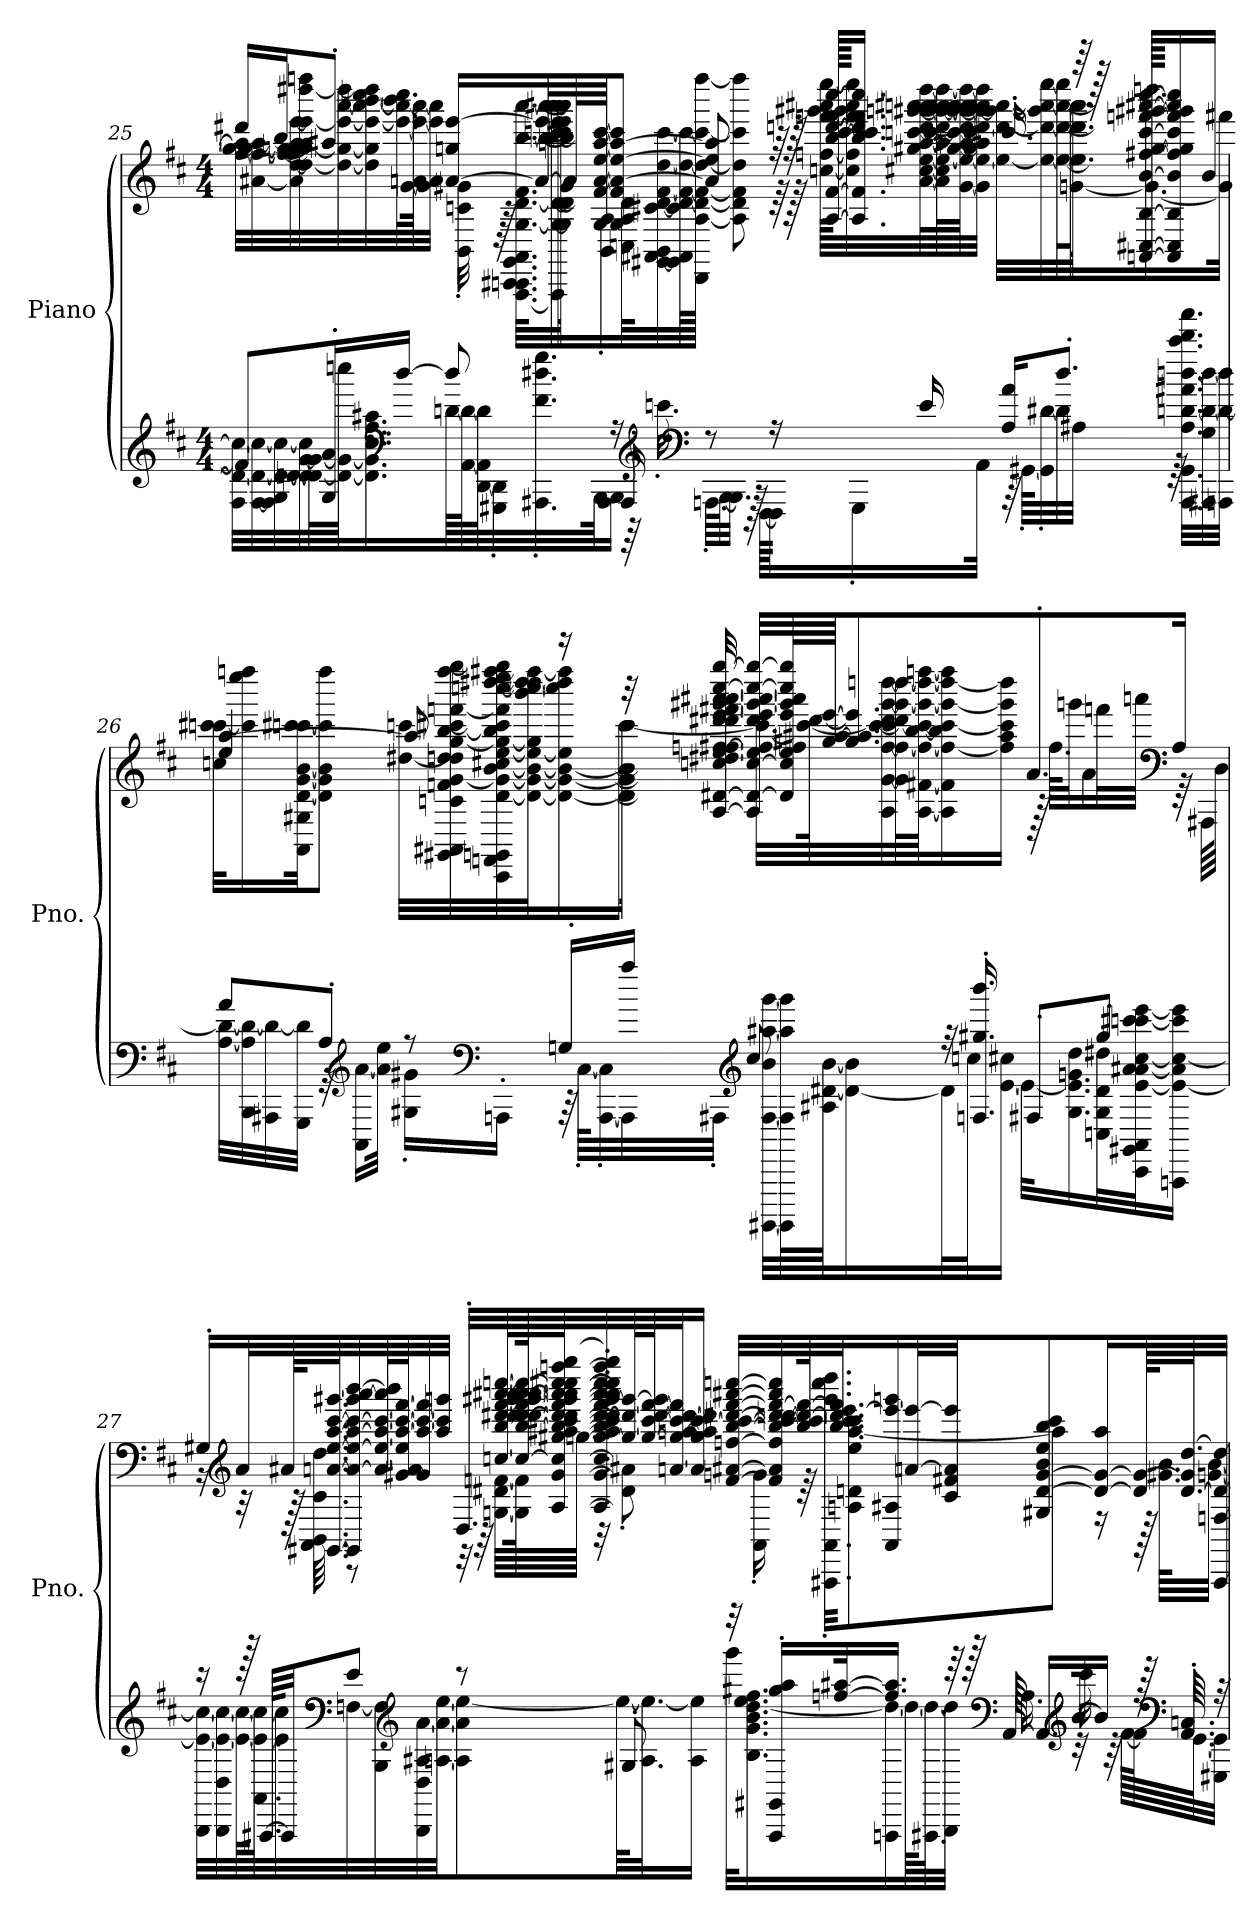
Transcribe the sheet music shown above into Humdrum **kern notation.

**kern	**kern
*part1	*part1
*staff2	*staff1
*I"Piano	*
*I'Pno.	*
!!LO:PB:g=z
*clefG2	*clefG2
*k[f#c#]	*k[f#c#]
*M4/4	*M4/4
=25	=25
*^	*^
8f#/L]	32F#\ 32d#\_ 32cc#\_LLL	16ddd#X/LL	32ff#\_ 32gg#\_ 32aa#\_LLL
.	[32F#\ 32d#\_ 32cc#\_	.	[32a#X\ 32ff#\_ 32gg#\_ 32aa#\_
.	32F#\] 32G\ 32d#\_ 32cc#\_	16bb/J	32a#\] [32dd\ 32ff#\_ [32ggn\ 32gg#\_ 32aa#\_ [32eee\
.	[32dn\ 32d#\] [32g\ 32cc#\]	.	32dd\_ 32ff#\] 32gg\_ 32gg#\] 32aa#\] 32eee\_ [32dddd#X\ 32ffffn\
16G/' 16a/'L	64d\_ 64g\_L	8aa#X'/J	32dd\_ 32gg\_ 32eee\_ [32aaa\ 32dddd#\_
.	64d\_ 64g\_ 64ccccn\JJ	.	.
.	16.d\] 16.g\] 16.cc#\ 16.ff#\ 16.aa#X\	.	32dd\] 32gg\] 32eee\_ 32aaa\_ [32bbb\ [32ccccn\ 32dddd#\]
*clefF4	*	*	*
[16dd/JJ	.	.	64.eee\_ 64.aaa\_ 64.bbb\] 64.cccc\]L
.	.	.	[128g\ [128an\ 128eee\_ 128aaa\_JK
.	.	.	32g\] 32a\] 32eee\] 32aaa\]JJJ
8dd/]	[128dn\LLL	[16a/ 16ggn/ [16eee/LL	32BB\' 32cn\' 32g#X\'
.	[128AA\ 128d\_J	.	.
.	[64DD\ 64AA\] 64d\]J	.	.
.	32GGG#X\' 32DD\]'	.	128r
.	.	.	[64.AAA\ 64.CCn\ 64.CC#X\ 64.GG\ 64.AA\ [64.G\ [64.d\ 64.f#\ [64.bb\ [64.aaa\KLLL
.	32.AAA#X\' 32.f#\' 32.dd#X\' 32.gg\'	32a/_ 32eee/]L	32AAA\] 32G\_ 32d\_ 32bb\_ [32cccn\ [32eee\ 32aaa\_ [32aaa#X\
.	.	64a/L]	64G\] 64d\_ 64bb\_ 64ccc\] 64eee\] 64aaa\] 64aaa#\]L
.	[64BBB\JK	[64G/ [64f#/ [64a/ [64ee/ [64aan/ [64ccc#X/JJJ	64d\] 64g#\ 64bb\]JJ
16r	16AAA#\ 16BBB\]JJ	8G/] 8f#/] 8a/_ 8ee/_ 8aa/_ 8ccc#/]J	16BB\' 16A\'
16AAA#'/	64r	.	64Cn\ 64A\ 64d\KL
*clefG2	*	*	*
.	32.cccn'\	.	[32GG#X\ [32AA#X\ 32BB\ [32c#X\ [32d\ [32f#\ [32dd\ [32ccc#\
.	.	.	128GG#\] 128AA#\] 128c#\] 128d\_ 128f#\_ 128dd\_ 128ccc#\_LL
.	.	.	128DD\ [128A\ 128d\_ 128f#\_ 128dd\_ 128ccc#\_ [128ffff\JJJJJ
*clefF4	*	*	*
8r	32.AAAn'\LLL	8a/] 8ee/] 8aa/]	8A\] 8d\] 8f#\] 8dd\] 8ccc#\] 8ffff\]
.	[64BBB\K	.	.
.	32.BBB\JJJ]	.	.
.	128r	.	.
.	[128FFF#\KKLLL	.	.
16r	32FFF#\J]	64r	64r
.	.	128r	128r
.	.	[128A/ [128f#/ [128bb/ [128ccc#/ [128dddn/ [128fff#/ [128cccc/KKKLL	[128ccn\ [128ffn\ [128fffn\ [128ggg#X\ [128aaa#X\ [128eeee\KKLLL
.	16GGG#'\	16.A/] 16.f#/] 16.bb/] 16.ccc#/] 16.ddd/] 16.fff#/] 16.cccc/]JJ	32cc\] 32ff\] 32fff\] 32ggg#\] 32aaa#\] 32eeee\]
16e/	.	.	[64a\ [64cc#X\ [64ee\ 64gg#X\ [64aa\ [64cccn\ [64ddd#X\ [64gggn\ [64ggg#X\ [64aaan\ [64aaa#X\ [64dddd#\L
.	.	.	128a\] 128cc#\] 128ee\_ 128aa\] 128ccc\_ 128ddd#\_ 128ggg\_ 128ggg#\_ 128aaa\_ 128aaa#\_ 128dddd#\_L
.	.	.	[128g#\ 128ee\_ [128gg#\ [128aa#X\ 128ccc\_ 128ddd#\_ 128ggg\_ 128ggg#\_ 128aaa\_ 128aaa#\_ 128dddd#\_JJ
.	32AA\JJk	.	32g#\] 32ee\_ 32gg#\] 32aa#\] 32ccc\] 32ddd#\_ 32ggg\_ 32ggg#\] 32aaa\_ 32aaa#\] 32dddd#\]JJJ
16A/ 16a/KL	64r	16.ccc#X'/	32ee\_ 32ddd#\_ 32ggg\_ 32aaa\_LLL
.	[64GG#X'\KLLL	.	.
.	32GG#\]' [32d#X\'	.	32ee\_ 32ddd#\_ 32ggg\] 32aaa\_ [32eeee\
8.dd#'/J	32d#\]	.	32ee\_ 32ddd#\_ 32aaa\_ 32eeee\]
.	32A#X\JJJ	64r	64.ee\_ 64.ddd#\_ 64.aaa\_L
.	.	128r	.
.	.	[128AAn/ [128C#X/ [128B/ [128b/ [128ff#X/ [128gg#/ [128ccc#/ [128fffn/ [128ggg#X/ [128aaa#X/ [128cccc/KKKLL	[128gn\ 128ee\] 128ddd#\] 128aaa\]JJK
.	64r	16AA/] 16C#/] 16B/] 16b/] 16ff#/] 16gg#/] 16ccc#/] 16fff/] 16ggg#/] 16aaa#/] 16cccc/]	16.g\_ 16.ddddn\
.	32.AAA\ 32.GG#\ 32.A#\ [32.dn\ 32.a#X\ [32.ddn\ 32.ccc\ 32.ddd\ 32.aaa\LLL	.	.
.	32AAA#X\ 32G\ 32d\_ 32dd\_	16b/JJ	.
.	32AAAn\ 32d\_ 32dd\]JJJ	.	32g\] 32fff#X\JJk
!!LO:LB:g=z	!!
=26	=26	=26	=26
8a/L	[32A\ 32d\_LLL	4ee/ [4aa/	32ccn\ 32cccn\ [32ccc#X\KLL
.	32BBB\ 32A\] 32d\_	.	16ccc#\] 16eeee\ 16ffffn\
.	32AAA#X\ 32d\_	.	.
.	32GGG\ 32d\]JJJ	.	32AA\ 32G#X\ [32d\ [32g\ [32b\ 32cccn\ [32ccc#X\JK
8A'/J	32r	.	8d\] 8g\] 8b\] 8ccc#\] 8ffff\J
*clefG2	*	*	*
.	16AA\ [16a\LL	.	.
.	32a\] 32ee\JJk	.	.
8r	16G#X\' 16g#X\'LL	8aa/]	[32dd#X\ 32cccn\LLL
.	.	.	32GG#X\ 32AA#X\ 32cn\ 32fn\ [32g\ 32ddn\ 32dd#\] [32gg\ [32bb\ [32ccc#X\ [32fffn\ 32ffff\ [32gggg\
*clefF4	*	*	*
.	16AAAn'\JJ	.	32CC#\ 32FFn\ 32GGn\ [32d\ 32g\_ [32b\ 32cc#X\ [32ee\ 32gg\_ 32bb\] 32ccc#\] 32fff\] [32ccccn\ [32dddd#X\ 32eeee\ [32ffff#X\ 32gggg\]
.	.	.	32d\_ 32g\_ 32b\_ 32ee\_ 32gg\] 32bbb\ 32cccc\_ 32ddddn\ 32dddd#\_ 32ffff#\_J
16Gn'/LL	64r	16r	16d\_ 16g\_ 16b\_ 16ee\] 16cccc\] 16dddd#\] 16ffff#\]
.	[64C#'\KLLL	.	.
.	[32AAA\' 32C#\]'	.	.
16aa/JJ	32AAA\]	32r	32d\_ 32g\_ 32b\_ 32ccc#\L
.	32AAA#X'\JJJ	[32A/ [32d#X/ [32ccn/ 32dd#X/ [32ee/ 32ffn/ [32ff#X/ 32ddd/ [32ddd#X/ [32eee/ 32fff#X/ [32ggg#X/ [32aaa/ 32aaa#X/ [32cccc/ [32gggg/	32d\] 32g\] 32b\] [32ccc#\JJJ
*clefG2	*	*	*
8cc#/	[32GGGG#X\ [32F#\ 32b\ [32aa#X\ [32ggg\LLL	32A/] 32d#/_ 32cc/_ 32ee/_ 32ff#/_ 32ddd#/] 32eee/_ 32ggg#/_ 32aaa/_ 32cccc/_ 32gggg/_LLL	32.ccc#\LLL_
.	64GGGG#\] 64F#\] 64aa#\] 64ggg\]L	64d#/] 64cc/] 64ee/] 64ff#/] 64eee/] 64ggg#/] 64aaa/] 64cccc/] 64gggg/]L	.
.	64A#X\ [64d#X\ [64b\JJ	[64gg#X/ [64aa#X/ [64eee/JJJ	64ccc#\_ [64ddd#\K
.	16d#\_ 16b\]	8.gg#/] 8.aa#/] 8.eee/]	32A\ [32g\ [32ff#\ 32ccc#\_ 32ddd#\_ [32ggg#\ [32ddddn\
.	.	.	64g\] 64ff#\_ 64ccc#\_ 64ddd#\] 64ggg#\_ 64dddd\_L
.	.	.	[64A\ [64f#X\ 64ff#\_ [64bb\ 64ccc#\_ 64ggg#\_ 64dddd\_ [64ffffn\JJ
32r	32d#\L]	.	16A\] 16f#\] 16ff#\_ 16bb\] 16ccc#\_ 16ggg#\_ 16dddd\_ 16ffff\]
16.Fn/' 16.gg#X/' 16.bbb/'	32ccn\J	.	.
.	[16e\ 16cc#X\JJ	.	16ff#\] 16aa#\ 16ccc#\] 16ggg#\] 16dddd\]JJ
8F#X'/L	32e\KLL_	8.a'/	128r
.	.	.	64.ff#\KLLL
.	16.G\ 16.e\] 16.gn\ 16.dd\	.	32gggn\J
.	.	.	16a\
8gg#'/J	32Cn\ 32G\ 32d#\ 32dd#X\L	.	32fffn\L
.	32CC#\ 32GG#X\ 32AA\ [32e\ [32a\ 32a#X\ [32cc#\ 32cccn\ [32ccc#X\ [32eee\J	.	32aaan\JJJ
*	*	*clefF4	*
.	16AAAn\ 16e\_ 16a\] 16cc#\_ 16ccc#\] 16eee\]JJ	16A/Jk	64r
.	.	.	64AAA#X\KLLL
.	.	.	32D\JJJ
!!LO:LB:g=z	!!
=27	=27	=27	=27
16r	32BBB\ 32e\_ 32cc#\_LLL	16G#X'/LL	16r
.	32BBB\ 32D\ 32e\_ 32cc#\_	.	.
*	*	*clefG2	*
128r	128e\_ 128cc#\_KL	32a/L	32r
[64.AAA#X/KLLL	64.AA\ 64.e\_ 64.cc#\_J	.	.
32AAA#/JJ]	32e\] 32cc#\]	128a#X/KL	128r
.	.	[64.GG#X/ [64.an/ [64.ee/ [64.aa/ [64.ccc#/ [64.ggg#X/J	64.AA\ 64.BB\ 64.c#\ 64.dd\
*clefF4	*	*	*
8e/J	[32Fn\	32GG#/] 32a/_ 32ee/_ 32aa/_ 32ccc#/_ 32ggg#/] [32aaa/ [32bbb/	8r
.	32BBB\ 32F\]	64a/_ 64ee/_ 64aa/_ 64ccc#/_ 64aaa/] 64bbb/]L	.
.	.	[64g#X/ 64a/] 64ee/] 64aa/_ 64ccc#/_ [64fff#/J	.
*clefG2	*	*	*
.	32BBB\ 32D\ 32A#X\ [32a\	32g#/] 32aa/_ 32ccc#/_ 32fff#/]	.
.	[32An\ 32a\_ [32ee\JJ	32aa/] 32ccc#/] 32gggn/JJJ	.
8r	8A\] 8a\] 8ee\_	32.D'/LLL	32r
.	.	.	64r
.	.	[64ccn/ [64bb/ [64ddd/ [64ddd#X/ [64fff#/ [64ggg#X/ [64aaa/ [64aaa#X/ [64ccccn/L	[64Gn\ 64d#X\ [64fn\LLLL
.	.	128cc/_ 128bb/_ 128ddd/_ 128ddd#/_ 128fff#/_ 128ggg#/_ 128aaa/_ 128aaa#/_ 128cccc/_K	128G\] 128f\]K
.	.	[64.A/ [64.g#/ 64.cc/_ [64.gg#X/ [64.aa#X/ 64.bb/_ [64.ccc#/ 64.ddd#/_ 64.ddd/_ 64.fff#/_ 64.ggg#/_ 64.aaa/_ 64.aaa#/_ 64.cccc/_ [64.cccc#X/ [64.ffffn/ [64.gggg/J	64.ggn\JJJJ
.	.	32A/] 32g#/] 32cc/] 32gg#/_ 32aa#/] 32bb/] 32ccc#/] 32ddd#/_ 32ddd/] 32fff#/] 32ggg#/_ 32aaa/] 32aaa#/] 32cccc/] 32cccc#/] 32ffff/] 32gggg/]	32r
8G#X'/	64ee\KLL_	64gg#/_ 64ddd#/_ 64ggg#/_L	8d#\' 8a#X\'
.	32.A\ 32.ee\_J	64gg#/_ [64ccc#/ 64ddd#/_ [64fff#/ 64ggg#/]J	.
.	.	[32an/ 32gg#/_ [32aan/ 32ccc#/_ 32ddd#/_ 32fff#/]J	.
.	16A\ 16ee\]JJ	16a/] 16gg#/] 16aa/] 16ccc#/_ 16ddd#/]JJ	.
32r	32ggg\KLL	[32f/ [32a#X/ [32ffn/ [32bb/ 32ccc#/_ [32ddd#X/ [32fff#/ [32aaa#X/ [32ccccn/LLL	16AA\' 16gn\'
16AAA#/' 16GG#X/' 16gg#X/' 16aa/'LL	16.B\ 16.g\ 16.b\ [16.dd\ 16.ee\ 16.ff#\	32f/] 32a#/] 32ff/] 32bb/_ 32ccc#/_ 32dddn/ 32ddd#/_ 32fff#/_ 32aaa#/] 32cccc/]	.
.	.	64bb/_ 64ccc#/_ 64ddd#/_ 64fff#/_K	64r
.	.	32.bb/] 32.ccc#/] 32.ddd#/] [32.eee/ 32.fff#/]J	32.AAA#X\' 32.AA\' 32.ggg#\' 32.cccc\' 32.dddd\'KKL
[32ffn/ [32aa#X/K	.	.	.
16.ff/] 16.aa#/]JJ	16AAAn\ 16dd\_	16AA/ 16A#X/ 16eee/_ 16gggn/	8An\ 8dn\ 8ee\ [8aa\ 8ccc#\
.	128dd\KLL_	[32an/ 32eee/_L	.
.	64.AAA#X\ 64.dd\_J	.	.
64r	32BBB\ 32dd\]JJJ	32c#/ 32f#X/ 32a/] 32eee/]JJ	.
128r	.	.	.
*clefF4	*	*	*
[128AA/	.	.	.
16.AA/LL]	16.A\	8G#X/ [8d/ [8g/ 8b/ 8ee/ 8bb/ 8ccc#/	8aa\J]
*clefG2	*	*	*
[32b/K	32r	.	.
16b/JJ]	32ccc#\	16d/_ 16g/_ 16aa/L	16r
.	64r	.	.
.	[64f#\LLLL	.	.
128r	128f#\K]	128d/] 128g/_KLL	128r
*clefF4	*	*	*
64.AA/' 64.Cn/'	[64.GG#\J	[64.d/ 64.g/] [64.dd/J	64.g#X\ 64.b\KLLL
32r	32GGG#X\ 32GG#\]JJJ	[32AAA#/ [32Fn/ 32d/_ 32dd/_JJJ	[32gn\ [32b\JJJ
*v	*v	*	*
*	*v	*v
=	=
*-	*-
